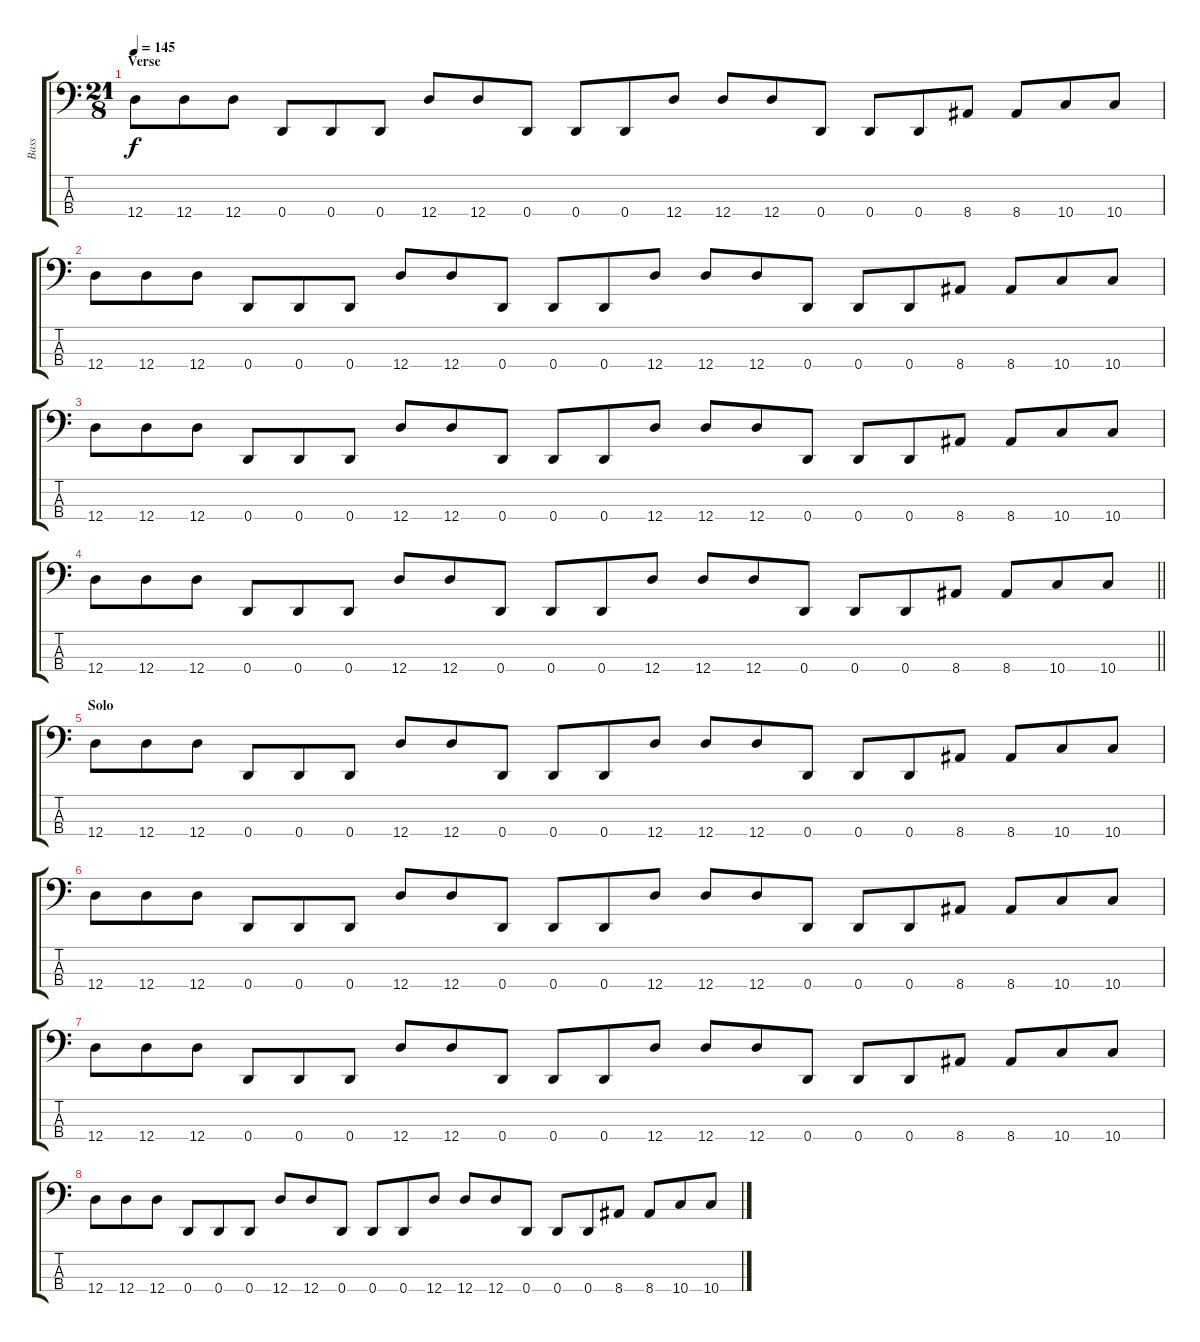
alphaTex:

\track ("Bass" "Bass") {instrument electricbasspick}
\staff {score tabs}
\tuning (G2 D2 A1 D1) {hide}
\ts (21 8)
\section ("" "Verse")
\tempo 145
\clef f4
\ks c
12.4.8{dy f} 12.4.8 12.4.8 0.4.8 0.4.8 0.4.8 12.4.8 12.4.8 0.4.8 0.4.8 0.4.8 12.4.8 12.4.8 12.4.8 0.4.8 0.4.8 0.4.8 8.4.8 8.4.8 10.4.8 10.4.8 |
12.4.8 12.4.8 12.4.8 0.4.8 0.4.8 0.4.8 12.4.8 12.4.8 0.4.8 0.4.8 0.4.8 12.4.8 12.4.8 12.4.8 0.4.8 0.4.8 0.4.8 8.4.8 8.4.8 10.4.8 10.4.8 |
12.4.8 12.4.8 12.4.8 0.4.8 0.4.8 0.4.8 12.4.8 12.4.8 0.4.8 0.4.8 0.4.8 12.4.8 12.4.8 12.4.8 0.4.8 0.4.8 0.4.8 8.4.8 8.4.8 10.4.8 10.4.8 |
\barLineRight lightlight
12.4.8 12.4.8 12.4.8 0.4.8 0.4.8 0.4.8 12.4.8 12.4.8 0.4.8 0.4.8 0.4.8 12.4.8 12.4.8 12.4.8 0.4.8 0.4.8 0.4.8 8.4.8 8.4.8 10.4.8 10.4.8 |
\section ("" "Solo")
12.4.8 12.4.8 12.4.8 0.4.8 0.4.8 0.4.8 12.4.8 12.4.8 0.4.8 0.4.8 0.4.8 12.4.8 12.4.8 12.4.8 0.4.8 0.4.8 0.4.8 8.4.8 8.4.8 10.4.8 10.4.8 |
12.4.8 12.4.8 12.4.8 0.4.8 0.4.8 0.4.8 12.4.8 12.4.8 0.4.8 0.4.8 0.4.8 12.4.8 12.4.8 12.4.8 0.4.8 0.4.8 0.4.8 8.4.8 8.4.8 10.4.8 10.4.8 |
12.4.8 12.4.8 12.4.8 0.4.8 0.4.8 0.4.8 12.4.8 12.4.8 0.4.8 0.4.8 0.4.8 12.4.8 12.4.8 12.4.8 0.4.8 0.4.8 0.4.8 8.4.8 8.4.8 10.4.8 10.4.8 |
12.4.8 12.4.8 12.4.8 0.4.8 0.4.8 0.4.8 12.4.8 12.4.8 0.4.8 0.4.8 0.4.8 12.4.8 12.4.8 12.4.8 0.4.8 0.4.8 0.4.8 8.4.8 8.4.8 10.4.8 10.4.8
